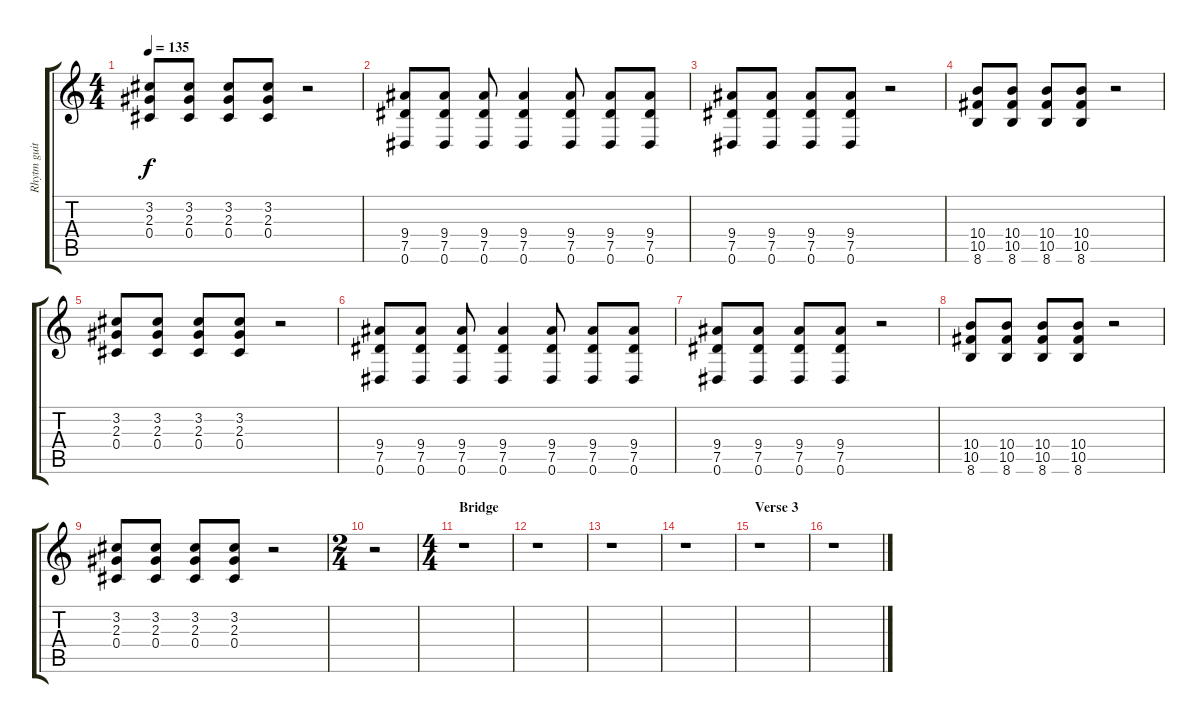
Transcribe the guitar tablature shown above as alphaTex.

\track ("Rhytm guitar" "Rhytm guit") {instrument distortionguitar}
\staff {score tabs}
\tuning (Eb4 Bb3 Gb3 Db3 Ab2 Eb2) {hide}
\ts (4 4)
\tempo 135
\clef g2
\ks c
(3.2 2.3 0.4).8{dy f} (3.2 2.3 0.4).8 (3.2 2.3 0.4).8 (3.2 2.3 0.4).8 r.2 |
(9.4 7.5 0.6).8 (9.4 7.5 0.6).8 (9.4 7.5 0.6).8 (9.4 7.5 0.6).4 (9.4 7.5 0.6).8 (9.4 7.5 0.6).8 (9.4 7.5 0.6).8 |
(9.4 7.5 0.6).8 (9.4 7.5 0.6).8 (9.4 7.5 0.6).8 (9.4 7.5 0.6).8 r.2 |
(10.4 10.5 8.6).8 (10.4 10.5 8.6).8 (10.4 10.5 8.6).8 (10.4 10.5 8.6).8 r.2 |
(3.2 2.3 0.4).8 (3.2 2.3 0.4).8 (3.2 2.3 0.4).8 (3.2 2.3 0.4).8 r.2 |
(9.4 7.5 0.6).8 (9.4 7.5 0.6).8 (9.4 7.5 0.6).8 (9.4 7.5 0.6).4 (9.4 7.5 0.6).8 (9.4 7.5 0.6).8 (9.4 7.5 0.6).8 |
(9.4 7.5 0.6).8 (9.4 7.5 0.6).8 (9.4 7.5 0.6).8 (9.4 7.5 0.6).8 r.2 |
(10.4 10.5 8.6).8 (10.4 10.5 8.6).8 (10.4 10.5 8.6).8 (10.4 10.5 8.6).8 r.2 |
(3.2 2.3 0.4).8 (3.2 2.3 0.4).8 (3.2 2.3 0.4).8 (3.2 2.3 0.4).8 r.2 |
\ts (2 4)
r.2 |
\ts (4 4)
\section ("" "Bridge")
r.1 |
r.1 |
r.1 |
r.1 |
\section ("" "Verse 3")
r.1 |
r.1
